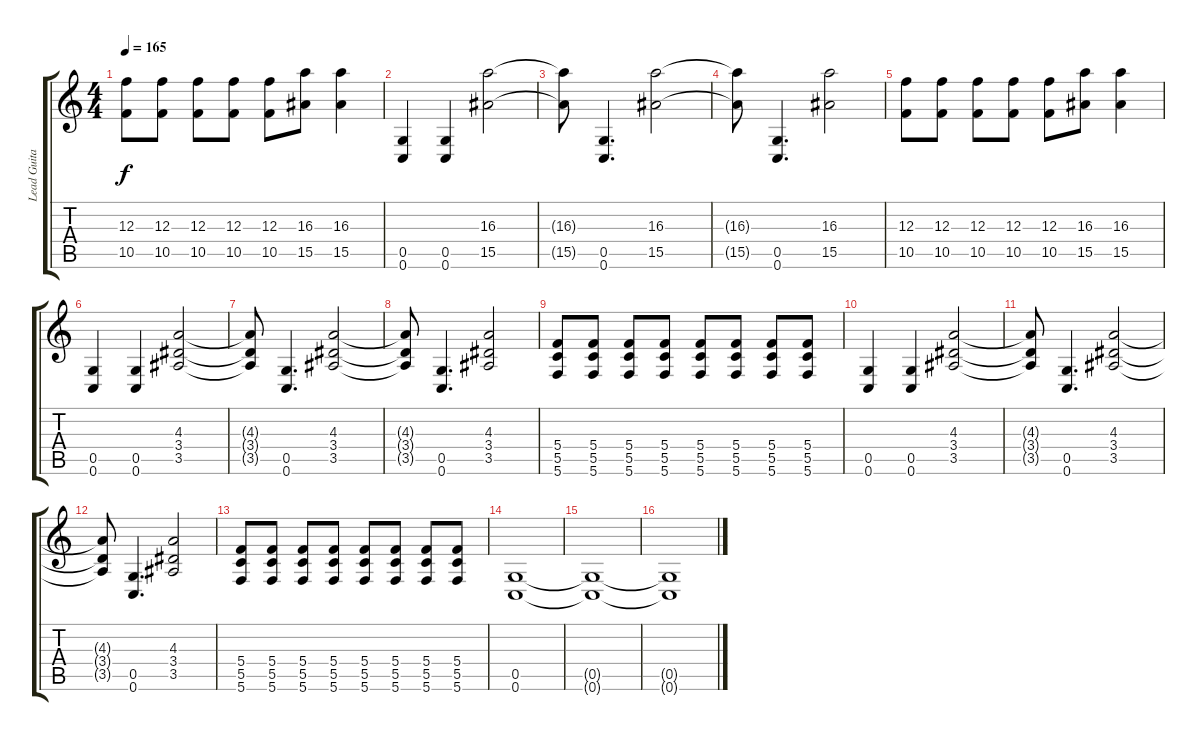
\track ("Lead Guitar" "Lead Guita") {instrument distortionguitar}
\staff {score tabs}
\tuning (D4 A3 F3 C3 G2 C2) {hide}
\ts (4 4)
\tempo 165
\clef g2
\ks c
(12.3 10.5).8{dy f} (12.3 10.5).8 (12.3 10.5).8 (12.3 10.5).8 (12.3 10.5).8 (16.3 15.5).8 (16.3 15.5).4 |
(0.5 0.6).4 (0.5 0.6).4 (16.3 15.5).2 |
(16.3{t} 15.5{t}).8 (0.5 0.6).4{d} (16.3 15.5).2 |
(16.3{t} 15.5{t}).8 (0.5 0.6).4{d} (16.3 15.5).2 |
(12.3 10.5).8 (12.3 10.5).8 (12.3 10.5).8 (12.3 10.5).8 (12.3 10.5).8 (16.3 15.5).8 (16.3 15.5).4 |
(0.5 0.6).4 (0.5 0.6).4 (4.3 3.4 3.5).2 |
(4.3{t} 3.4{t} 3.5{t}).8 (0.5 0.6).4{d} (4.3 3.4 3.5).2 |
(4.3{t} 3.4{t} 3.5{t}).8 (0.5 0.6).4{d} (4.3 3.4 3.5).2 |
(5.4 5.5 5.6).8 (5.4 5.5 5.6).8 (5.4 5.5 5.6).8 (5.4 5.5 5.6).8 (5.4 5.5 5.6).8 (5.4 5.5 5.6).8 (5.4 5.5 5.6).8 (5.4 5.5 5.6).8 |
(0.5 0.6).4 (0.5 0.6).4 (4.3 3.4 3.5).2 |
(4.3{t} 3.4{t} 3.5{t}).8 (0.5 0.6).4{d} (4.3 3.4 3.5).2 |
(4.3{t} 3.4{t} 3.5{t}).8 (0.5 0.6).4{d} (4.3 3.4 3.5).2 |
(5.4 5.5 5.6).8 (5.4 5.5 5.6).8 (5.4 5.5 5.6).8 (5.4 5.5 5.6).8 (5.4 5.5 5.6).8 (5.4 5.5 5.6).8 (5.4 5.5 5.6).8 (5.4 5.5 5.6).8 |
(0.5 0.6).1 |
(0.5{t} 0.6{t}).1 |
(0.5{t} 0.6{t}).1
